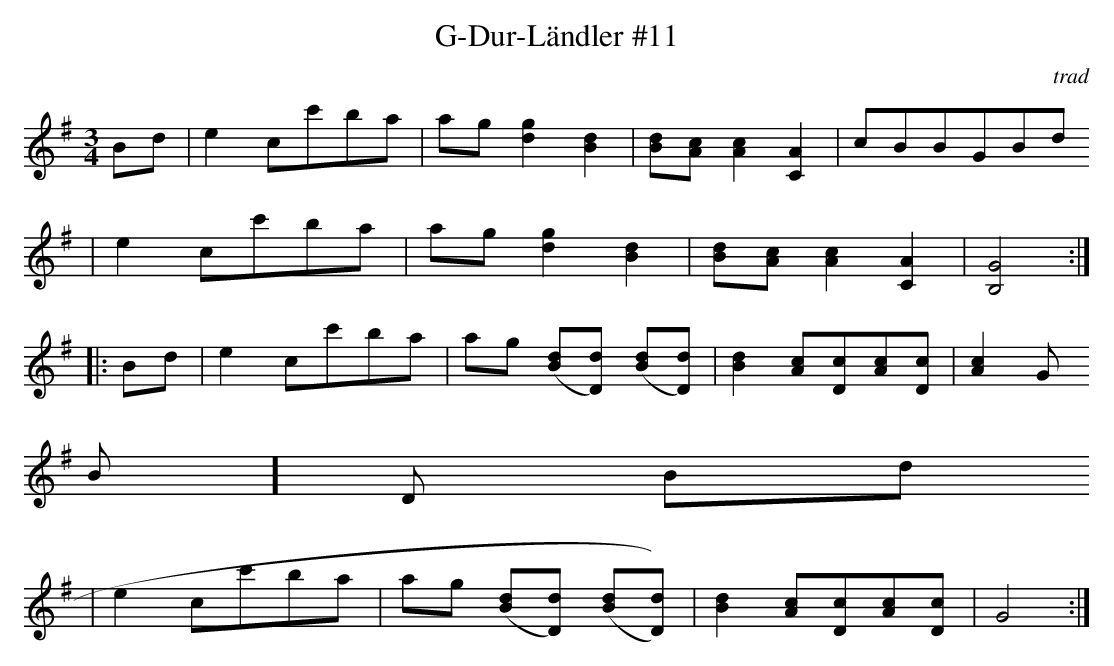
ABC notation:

X:1
T:G-Dur-Ländler #11
M:3/4
L:1/8
C:trad
K:G
Bd|e2 cc'ba|ag [d2g2][B2d2] |[Bd][Ac][A2c2][C2A2]|cBBGBd
 |e2 cc'ba|ag [d2g2][B2d2] |[Bd][Ac][A2c2][C2A2]|[B,4G4]  :|
|:Bd|e2 cc'ba|ag [(Bd][D)d] [(Bd][D)d] | [B2d2][Ac][Dc][Ac][Dc]|[A2c2][G
,B]D Bd
|e2 cc'ba|ag [(Bd][D)d] [(Bd][D)d]) | [B2d2][Ac][Dc][Ac][Dc]|G4  :|
